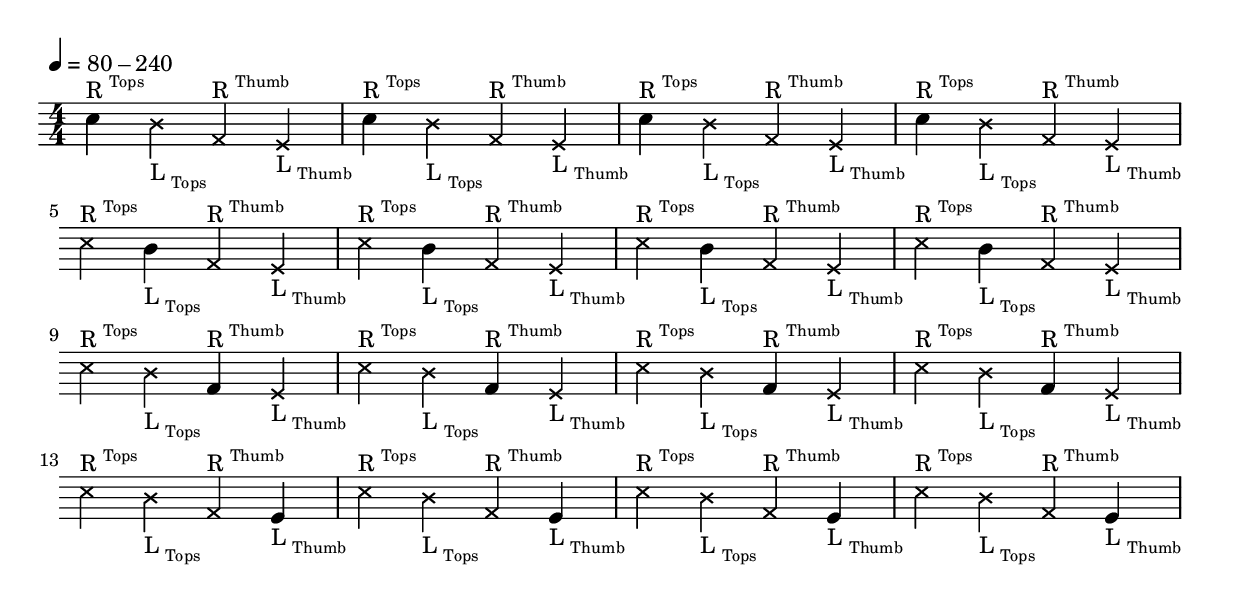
\version "2.24.1"
\include "../../global.ly"

\layout {
  indent = -3.5
}

\relative {
  \defaultScoreSettings
  \tempo 4 = 80 - 240
  \time 4/4

  \rimNote

  \repeat unfold 4 { \once \defaultNote c''4^\RTopsTop                    b_\LTopsBtm                    f^\RThumbTop                    e_\LThumbBtm } \break
  \repeat unfold 4 {                     c'4^\RTopsTop \once \defaultNote b_\LTopsBtm                    f^\RThumbTop                    e_\LThumbBtm } \break
  \repeat unfold 4 {                     c'4^\RTopsTop                    b_\LTopsBtm \once \defaultNote f^\RThumbTop                    e_\LThumbBtm } \break
  \repeat unfold 4 {                     c'4^\RTopsTop                    b_\LTopsBtm                    f^\RThumbTop \once \defaultNote e_\LThumbBtm } \break

  \resetNoteHead
}